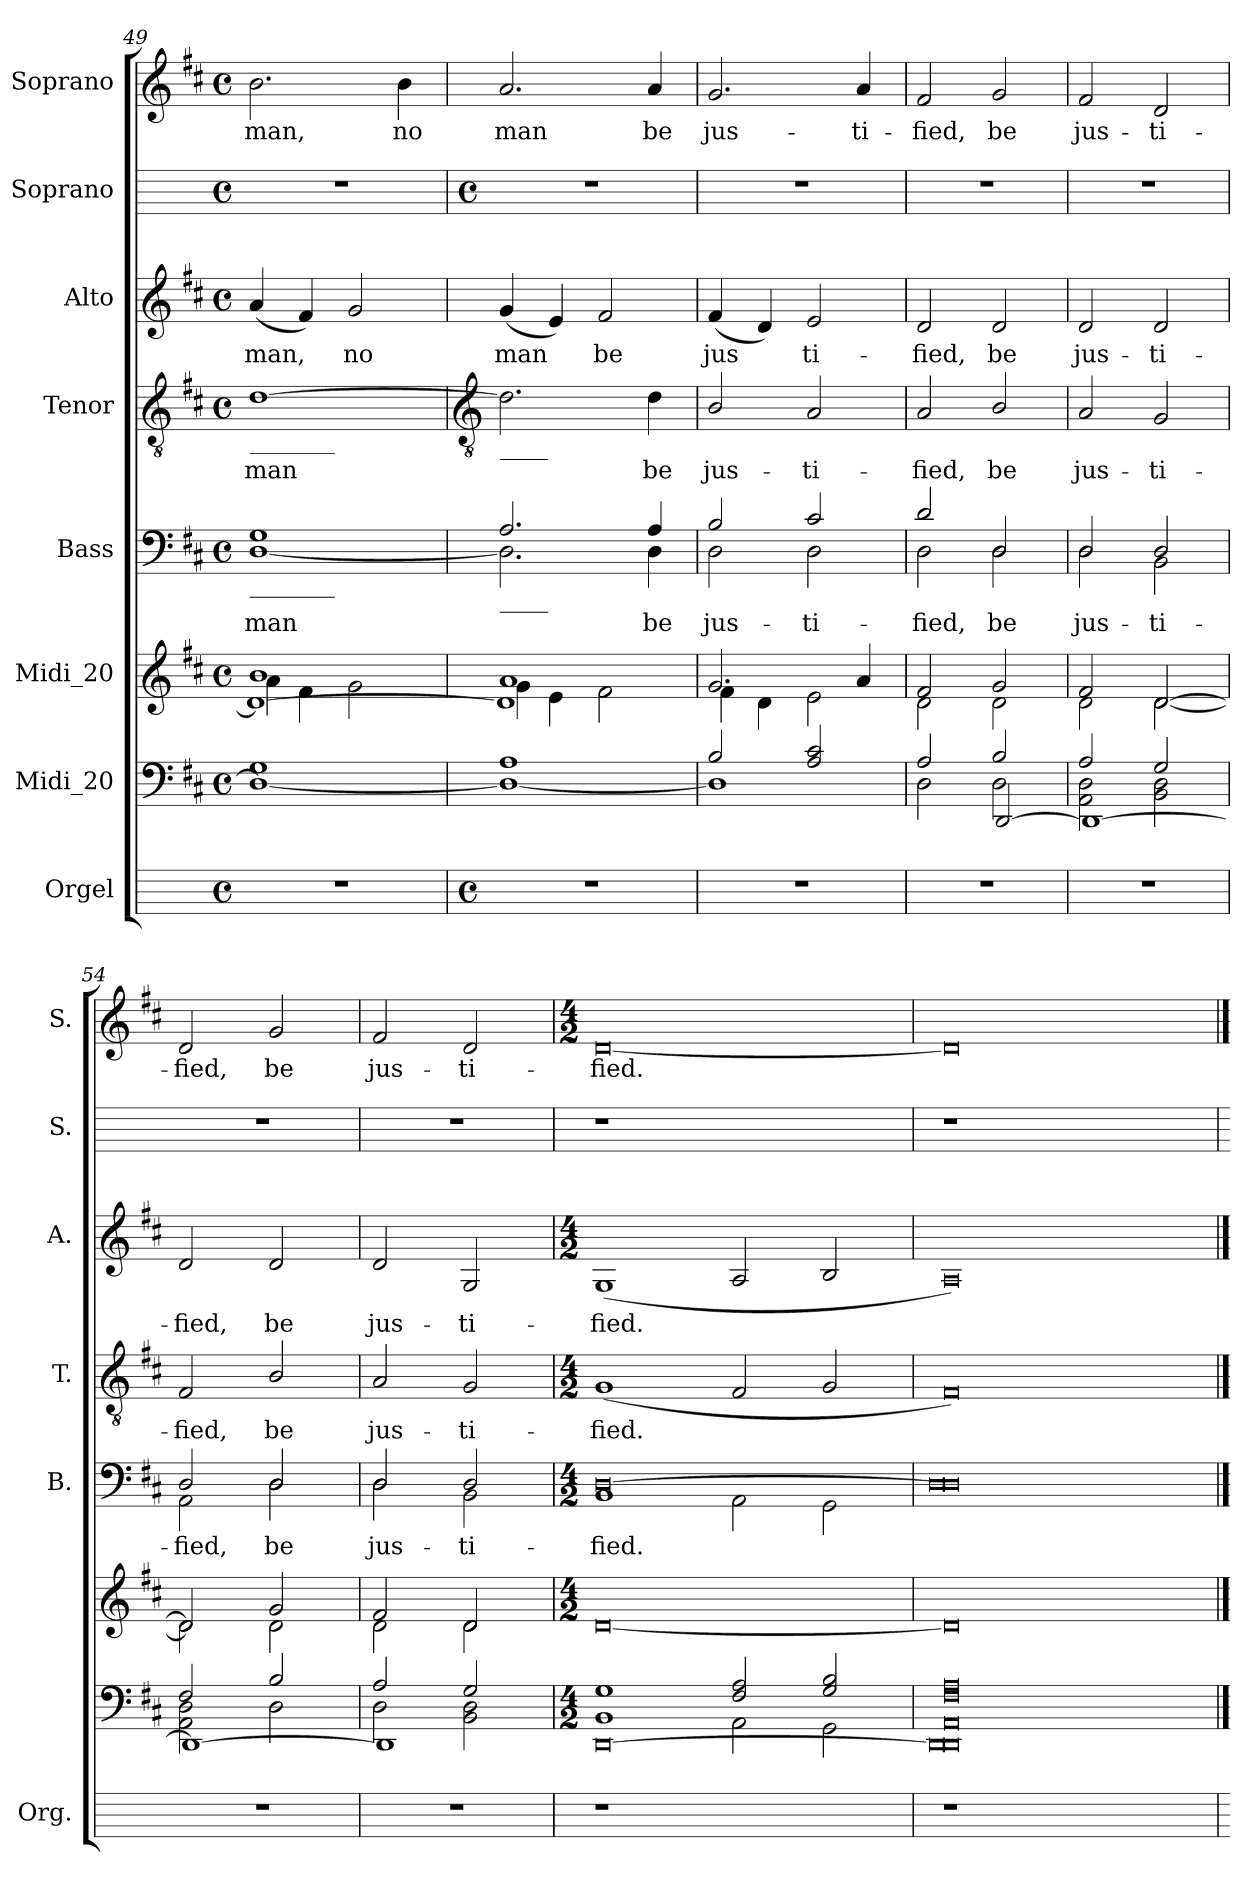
**kern	**kern	**kern	**kern	**text	**kern	**text	**kern	**text	**kern	**kern	**text
*part8	*part7	*part6	*part5	*part5	*part4	*part4	*part3	*part3	*part2	*part1	*part1
*staff8	*staff7	*staff6	*staff5	*staff5	*staff4	*staff4	*staff3	*staff3	*staff2	*staff1	*staff1
*I"Orgel	*I"Midi_20	*I"Midi_20	*I"Bass	*	*I"Tenor	*	*I"Alto	*	*I"Soprano	*I"Soprano	*
*I'Org.	*	*	*I'B.	*	*I'T.	*	*I'A.	*	*I'S.	*I'S.	*
*	*clefF4	*clefG2	*clefF4	*	*clefGv2	*	*clefG2	*	*	*clefG2	*
*	*k[f#c#]	*k[f#c#]	*k[f#c#]	*	*k[f#c#]	*	*k[f#c#]	*	*	*k[f#c#]	*
*	*D:	*D:	*D:	*	*D:	*	*D:	*	*	*D:	*
*M4/4	*M4/4	*M4/4	*M4/4	*	*M4/4	*	*M4/4	*	*M4/4	*M4/4	*
*met(c)	*met(c)	*met(c)	*met(c)	*	*met(c)	*	*met(c)	*	*met(c)	*met(c)	*
=49	=49	=49	=49	=49	=49	=49	=49	=49	=49	=49	=49
*	*^	*^	*^	*	*	*	*	*	*	*	*
*	*	*	*	*^	*	*	*	*	*	*	*	*	*	*
!	!	!	!	!	!	!	!	!	!LO:TX:b:t=_______	!	!	!	!	!	!
!	!	!	!	!	!	!LO:TX:b:t=_______	!	!	!	!	!	!	!	!	!
!	!	!	!	!	!	!	!	!LO:LY:b	!	!LO:LY:b	!	!LO:LY:b	!	!	!LO:LY:b
1r	1G/	1D\_	1b/	4a	1d/_	1G/	[1D/	man	[1d	man	(<4a	man,	1r	2.b	man,
.	.	.	.	4f#	.	.	.	.	.	.	4f#)	.	.	.	.
!	!	!	!	!	!	!	!	!	!	!	!	!LO:LY:b	!	!	!
.	.	.	.	2g	.	.	.	.	.	.	2g	no	.	.	.
!	!	!	!	!	!	!	!	!	!	!	!	!	!	!	!LO:LY:b
.	.	.	.	.	.	.	.	.	.	.	.	.	.	4b	no
*	*v	*v	*	*	*	*	*	*	*	*	*	*	*	*	*
!!LO:LB:g=z
=50	=50	=50	=50	=50	=50	=50	=50	=50	=50	=50	=50	=50	=50	=50
*	*	*	*	*	*	*	*	*clefGv2	*	*	*	*	*	*
*M4/4	*	*	*	*	*	*	*	*	*	*	*	*M4/4	*	*
*met(c)	*	*	*	*	*	*	*	*	*	*	*	*met(c)	*	*
*	*^	*	*	*	*	*	*	*	*	*	*	*	*	*
*	*	*^	*	*	*	*	*	*	*	*	*	*	*	*	*
!	!	!	!	!	!	!	!	!	!	!LO:TX:b:t=____	!	!	!	!	!	!
!	!	!	!	!	!	!	!LO:TX:b:t=____	!	!	!	!	!	!	!	!	!
!	!	!	!	!	!	!	!	!	!	!	!	!	!LO:LY:b	!	!	!LO:LY:b
1r	1A/	1D\_	1ryy	1a/	4g	1d/]	2.A/	2.D\]	.	2.d]	.	(<4g	man	1r	2.a	man
.	.	.	.	.	4e	.	.	.	.	.	.	4e)	.	.	.	.
!	!	!	!	!	!	!	!	!	!	!	!	!	!LO:LY:b	!	!	!
.	.	.	.	.	2f#	.	.	.	.	.	.	2f#	be	.	.	.
!	!	!	!	!	!	!	!	!	!LO:LY:b	!	!LO:LY:b	!	!	!	!	!LO:LY:b
.	.	.	.	.	.	.	4A/	4D\	be	4d	be	.	.	.	4a	be
=51	=51	=51	=51	=51	=51	=51	=51	=51	=51	=51	=51	=51	=51	=51	=51	=51
!	!	!	!	!	!	!	!	!	!LO:LY:b	!	!LO:LY:b	!	!LO:LY:b	!	!	!LO:LY:b
1r	2B/	1D\]	1ryy	2.g/	1ryy	4f#\	2B/	2D\	jus-	2B/	jus-	(<4f#	jus	1r	2.g	jus-
.	.	.	.	.	.	4d\	.	.	.	.	.	4d)	.	.	.	.
!	!	!	!	!	!	!	!	!	!LO:LY:b	!	!LO:LY:b	!	!LO:LY:b	!	!	!
.	2A/ 2c#/	.	.	.	.	2e\	2c#/	2D\	-ti-	2A	-ti-	2e	ti-	.	.	.
!	!	!	!	!	!	!	!	!	!	!	!	!	!	!	!	!LO:LY:b
.	.	.	.	4a/	.	.	.	.	.	.	.	.	.	.	4a	-ti-
=52	=52	=52	=52	=52	=52	=52	=52	=52	=52	=52	=52	=52	=52	=52	=52	=52
!	!	!	!	!	!	!	!	!	!LO:LY:b	!	!LO:LY:b	!	!LO:LY:b	!	!	!LO:LY:b
1r	2A/	2D\	2ryy	2f#/	2d	1ryy	2d/	2D\	-fied,	2A	-fied,	2d	-fied,	1r	2f#	-fied,
!	!	!	!	!	!	!	!	!	!LO:LY:b	!	!LO:LY:b	!	!LO:LY:b	!	!	!LO:LY:b
.	2B/	2D\	[2DD	2g/	2d	.	2D/	2D\	be	2B/	be	2d	be	.	2g	be
=53	=53	=53	=53	=53	=53	=53	=53	=53	=53	=53	=53	=53	=53	=53	=53	=53
!	!	!	!	!	!	!	!	!	!LO:LY:b	!	!LO:LY:b	!	!LO:LY:b	!	!	!LO:LY:b
1r	2A/	2AA\ 2D\	1DD_	2f#/	2d	1ryy	2D/	2D\	jus-	2A/	jus-	2d	jus-	1r	2f#	jus-
!	!	!	!	!	!	!	!	!	!LO:LY:b	!	!LO:LY:b	!	!LO:LY:b	!	!	!LO:LY:b
.	2G/	2BB\ 2D\	.	[2d/	[2d	.	2D/	2BB\	-ti-	2G/	-ti-	2d	-ti-	.	2d	-ti-
=54	=54	=54	=54	=54	=54	=54	=54	=54	=54	=54	=54	=54	=54	=54	=54	=54
!	!	!	!	!	!	!	!	!	!LO:LY:b	!	!LO:LY:b	!	!LO:LY:b	!	!	!LO:LY:b
1r	2F#/	2AA\ 2D\	1DD_	2d/]	2d]	1ryy	2D/	2AA\	-fied,	2F#/	-fied,	2d	-fied,	1r	2d	-fied,
!	!	!	!	!	!	!	!	!	!LO:LY:b	!	!LO:LY:b	!	!LO:LY:b	!	!	!LO:LY:b
.	2B/	2D\	.	2g/	2d	.	2D/	2D\	be	2B/	be	2d	be	.	2g	be
=55	=55	=55	=55	=55	=55	=55	=55	=55	=55	=55	=55	=55	=55	=55	=55	=55
!	!	!	!	!	!	!	!	!	!LO:LY:b	!	!LO:LY:b	!	!LO:LY:b	!	!	!LO:LY:b
1r	2A/	2D\	1DD]	2f#/	2d	1ryy	2D/	2D\	jus-	2A	jus-	2d	jus-	1r	2f#	jus-
!	!	!	!	!	!	!	!	!	!LO:LY:b	!	!LO:LY:b	!	!LO:LY:b	!	!	!LO:LY:b
.	2G/	2BB\ 2D\	.	2d/	2d	.	2D/	2BB\	-ti-	2G	-ti-	2G	-ti-	.	2d	-ti-
=56	=56	=56	=56	=56	=56	=56	=56	=56	=56	=56	=56	=56	=56	=56	=56	=56
*	*M4/2	*	*	*M4/2	*	*	*M4/2	*	*	*M4/2	*	*M4/2	*	*	*M4/2	*
!	!	!	!	!	!	!	!	!	!LO:LY:b	!	!LO:LY:b	!	!LO:LY:b	!	!	!LO:LY:b
1r	1G/	1BB\	[0DD	0ryy	[0d	0ryy	[0D/	1BB\	-fied.	(<1G	-fied.	(<1G	-fied.	1r	[0d	-fied.
1ryy	2F#/ 2A/	2AA\	.	.	.	.	.	2AA\	.	2F#	.	2A	.	1ryy	.	.
.	2G/ 2B/	2GG\	.	.	.	.	.	2GG\	.	2G	.	2B	.	.	.	.
=57	=57	=57	=57	=57	=57	=57	=57	=57	=57	=57	=57	=57	=57	=57	=57	=57
1r	0AA/ 0F#/ 0A/	0DD\	0DD]	0ryy	0d]	0ryy	0D/]	0D\	.	0F#)	.	0A)	.	1r	0d]	.
1ryy	.	.	.	.	.	.	.	.	.	.	.	.	.	1ryy	.	.
*	*v	*v	*v	*	*	*	*v	*v	*	*	*	*	*	*	*	*
*	*	*v	*v	*v	*	*	*	*	*	*	*	*	*
=	==	==	==	==	==	==	==	==	=	==	==
*-	*-	*-	*-	*-	*-	*-	*-	*-	*-	*-	*-
